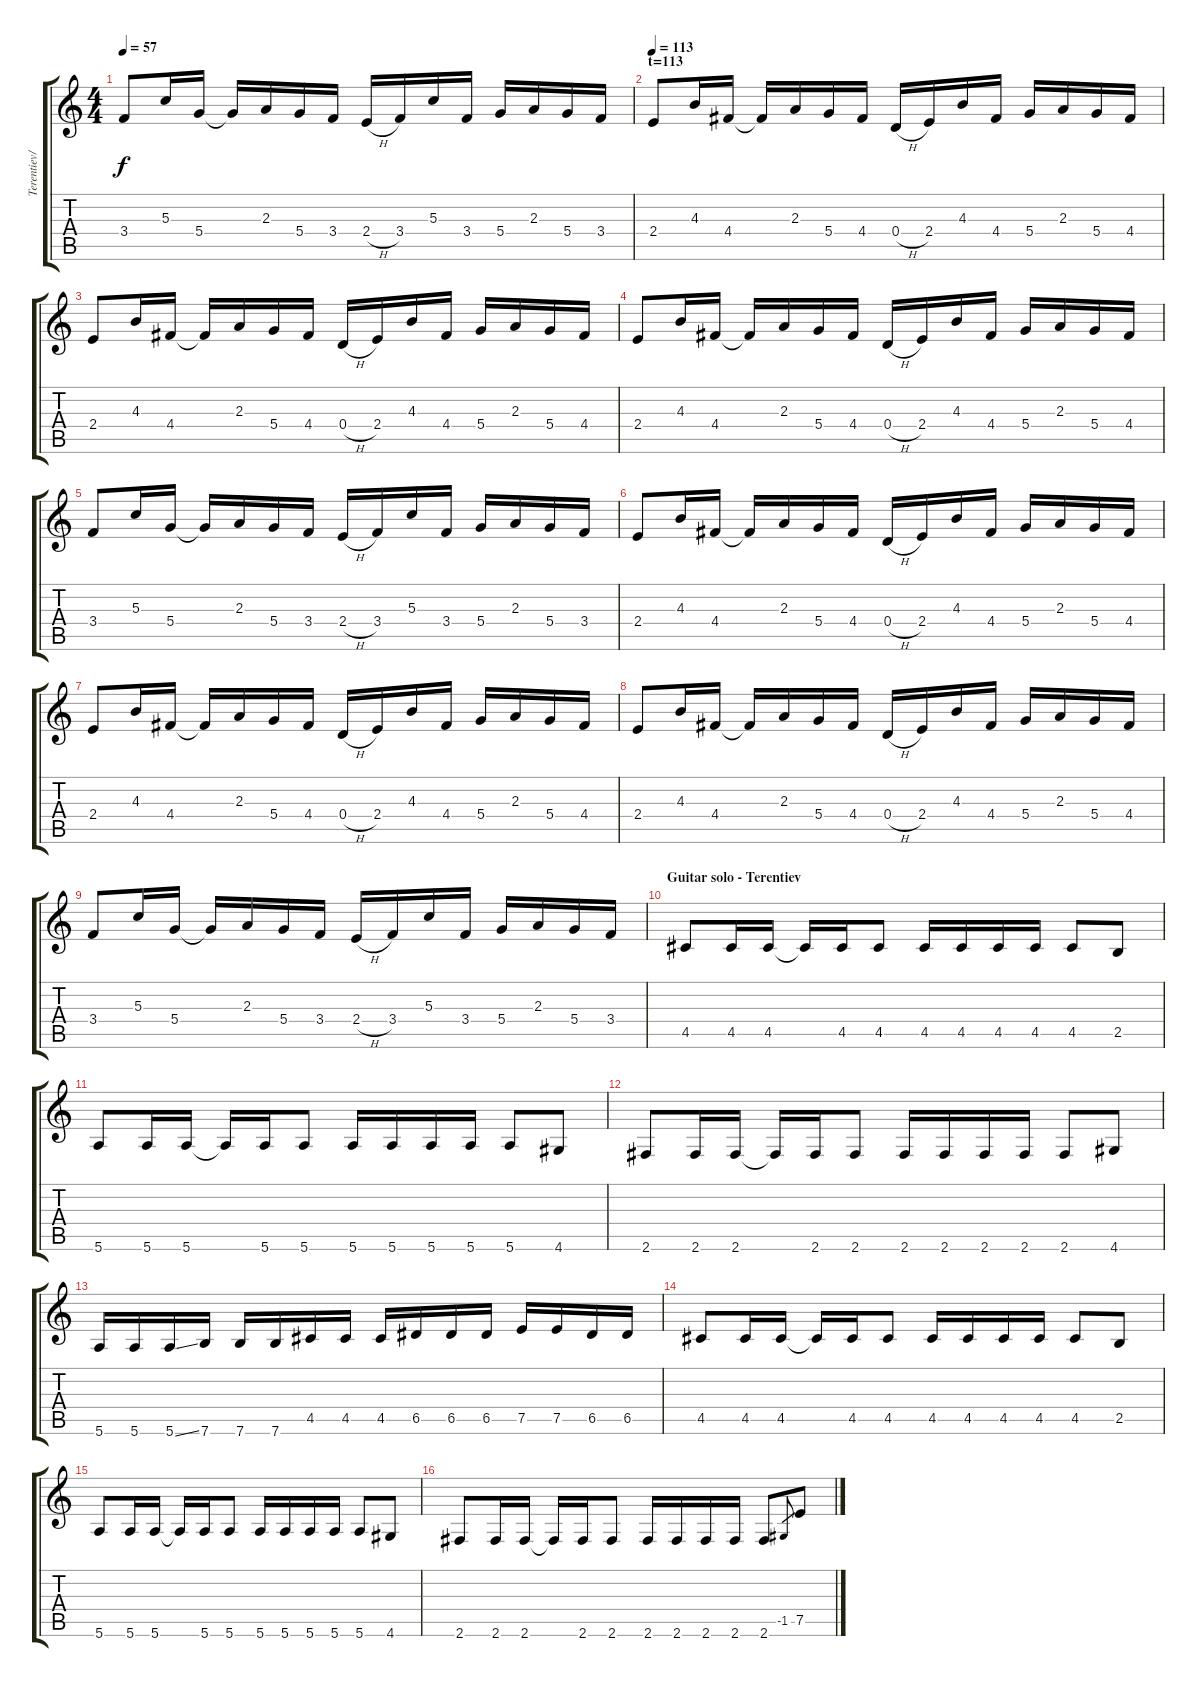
\track ("Terentiev/Holstinin" "Terentiev/") {instrument distortionguitar}
\staff {score tabs}
\tuning (E4 B3 G3 D3 A2 E2) {hide}
\ts (4 4)
\tempo 57
\clef g2
\ks c
3.4.8{dy f} 5.3.16 5.4.16 5.4{t}.16 2.3.16 5.4.16 3.4.16 2.4{h}.16 3.4.16 5.3.16 3.4.16 5.4.16 2.3.16 5.4.16 3.4.16 |
\section ("" "t=113")
\tempo 113
2.4.8 4.3.16 4.4.16 4.4{t}.16 2.3.16 5.4.16 4.4.16 0.4{h}.16 2.4.16 4.3.16 4.4.16 5.4.16 2.3.16 5.4.16 4.4.16 |
2.4.8 4.3.16 4.4.16 4.4{t}.16 2.3.16 5.4.16 4.4.16 0.4{h}.16 2.4.16 4.3.16 4.4.16 5.4.16 2.3.16 5.4.16 4.4.16 |
2.4.8 4.3.16 4.4.16 4.4{t}.16 2.3.16 5.4.16 4.4.16 0.4{h}.16 2.4.16 4.3.16 4.4.16 5.4.16 2.3.16 5.4.16 4.4.16 |
3.4.8 5.3.16 5.4.16 5.4{t}.16 2.3.16 5.4.16 3.4.16 2.4{h}.16 3.4.16 5.3.16 3.4.16 5.4.16 2.3.16 5.4.16 3.4.16 |
2.4.8 4.3.16 4.4.16 4.4{t}.16 2.3.16 5.4.16 4.4.16 0.4{h}.16 2.4.16 4.3.16 4.4.16 5.4.16 2.3.16 5.4.16 4.4.16 |
2.4.8 4.3.16 4.4.16 4.4{t}.16 2.3.16 5.4.16 4.4.16 0.4{h}.16 2.4.16 4.3.16 4.4.16 5.4.16 2.3.16 5.4.16 4.4.16 |
2.4.8 4.3.16 4.4.16 4.4{t}.16 2.3.16 5.4.16 4.4.16 0.4{h}.16 2.4.16 4.3.16 4.4.16 5.4.16 2.3.16 5.4.16 4.4.16 |
3.4.8 5.3.16 5.4.16 5.4{t}.16 2.3.16 5.4.16 3.4.16 2.4{h}.16 3.4.16 5.3.16 3.4.16 5.4.16 2.3.16 5.4.16 3.4.16 |
\section ("" "Guitar solo - Terentiev")
4.5.8{volume 13} 4.5.16 4.5.16 4.5{t}.16 4.5.16 4.5.8 4.5.16 4.5.16 4.5.16 4.5.16 4.5.8 2.5.8 |
5.6.8 5.6.16 5.6.16 5.6{t}.16 5.6.16 5.6.8 5.6.16 5.6.16 5.6.16 5.6.16 5.6.8 4.6.8 |
2.6.8 2.6.16 2.6.16 2.6{t}.16 2.6.16 2.6.8 2.6.16 2.6.16 2.6.16 2.6.16 2.6.8 4.6.8 |
5.6.16 5.6.16 5.6{ss}.16 7.6.16 7.6.16 7.6.16 4.5.16 4.5.16 4.5.16 6.5.16 6.5.16 6.5.16 7.5.16 7.5.16 6.5.16 6.5.16 |
4.5.8 4.5.16 4.5.16 4.5{t}.16 4.5.16 4.5.8 4.5.16 4.5.16 4.5.16 4.5.16 4.5.8 2.5.8 |
5.6.8 5.6.16 5.6.16 5.6{t}.16 5.6.16 5.6.8 5.6.16 5.6.16 5.6.16 5.6.16 5.6.8 4.6.8 |
2.6.8 2.6.16 2.6.16 2.6{t}.16 2.6.16 2.6.8 2.6.16 2.6.16 2.6.16 2.6.16 2.6.8 -1.5.8{gr} 7.5.8
